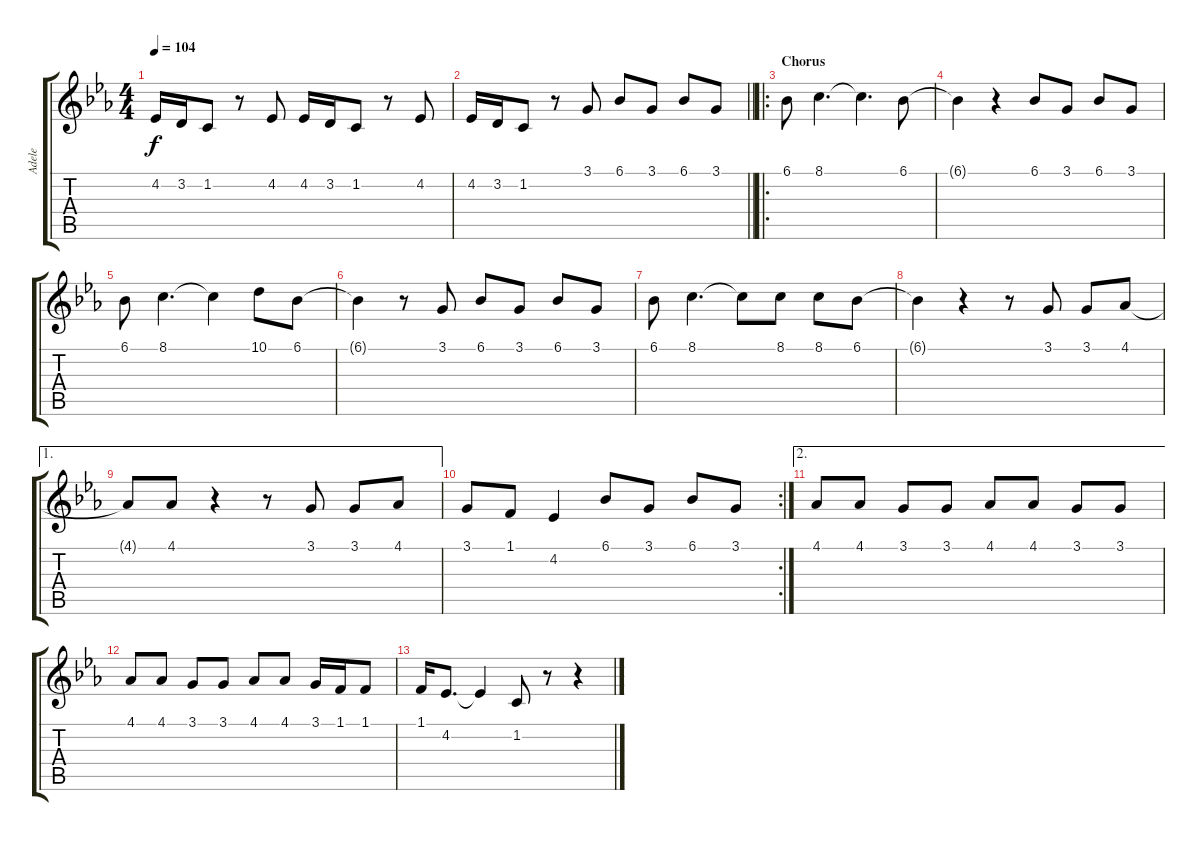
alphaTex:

\track ("Adele" "Adele") {mute instrument tenorsax}
\staff {score tabs}
\tuning (E4 B3 G3 D3 A2 E2) {hide}
\ts (4 4)
\tempo 104
\clef g2
\ks eb
4.2.16{dy f} 3.2.16 1.2.8 r.8 4.2.8 4.2.16 3.2.16 1.2.8 r.8 4.2.8 |
\barLineRight lightlight
4.2.16 3.2.16 1.2.8 r.8 3.1.8 6.1.8 3.1.8 6.1.8 3.1.8 |
\ro
\section ("" "Chorus")
6.1.8 8.1.4{d} 8.1{t}.4{d} 6.1.8 |
6.1{t}.4 r.4 6.1.8 3.1.8 6.1.8 3.1.8 |
6.1.8 8.1.4{d} 8.1{t}.4 10.1.8 6.1.8 |
6.1{t}.4 r.8 3.1.8 6.1.8 3.1.8 6.1.8 3.1.8 |
6.1.8 8.1.4{d} 8.1{t}.8 8.1.8 8.1.8 6.1.8 |
6.1{t}.4 r.4 r.8 3.1.8 3.1.8 4.1.8 |
\ae 1
4.1{t}.8 4.1.8 r.4 r.8 3.1.8 3.1.8 4.1.8 |
\rc 2
3.1.8 1.1.8 4.2.4 6.1.8 3.1.8 6.1.8 3.1.8 |
\ae 2
4.1.8 4.1.8 3.1.8 3.1.8 4.1.8 4.1.8 3.1.8 3.1.8 |
4.1.8 4.1.8 3.1.8 3.1.8 4.1.8 4.1.8 3.1.16 1.1.16 1.1.8 |
1.1.16 4.2.8{d} 4.2{t}.4 1.2.8 r.8 r.4
